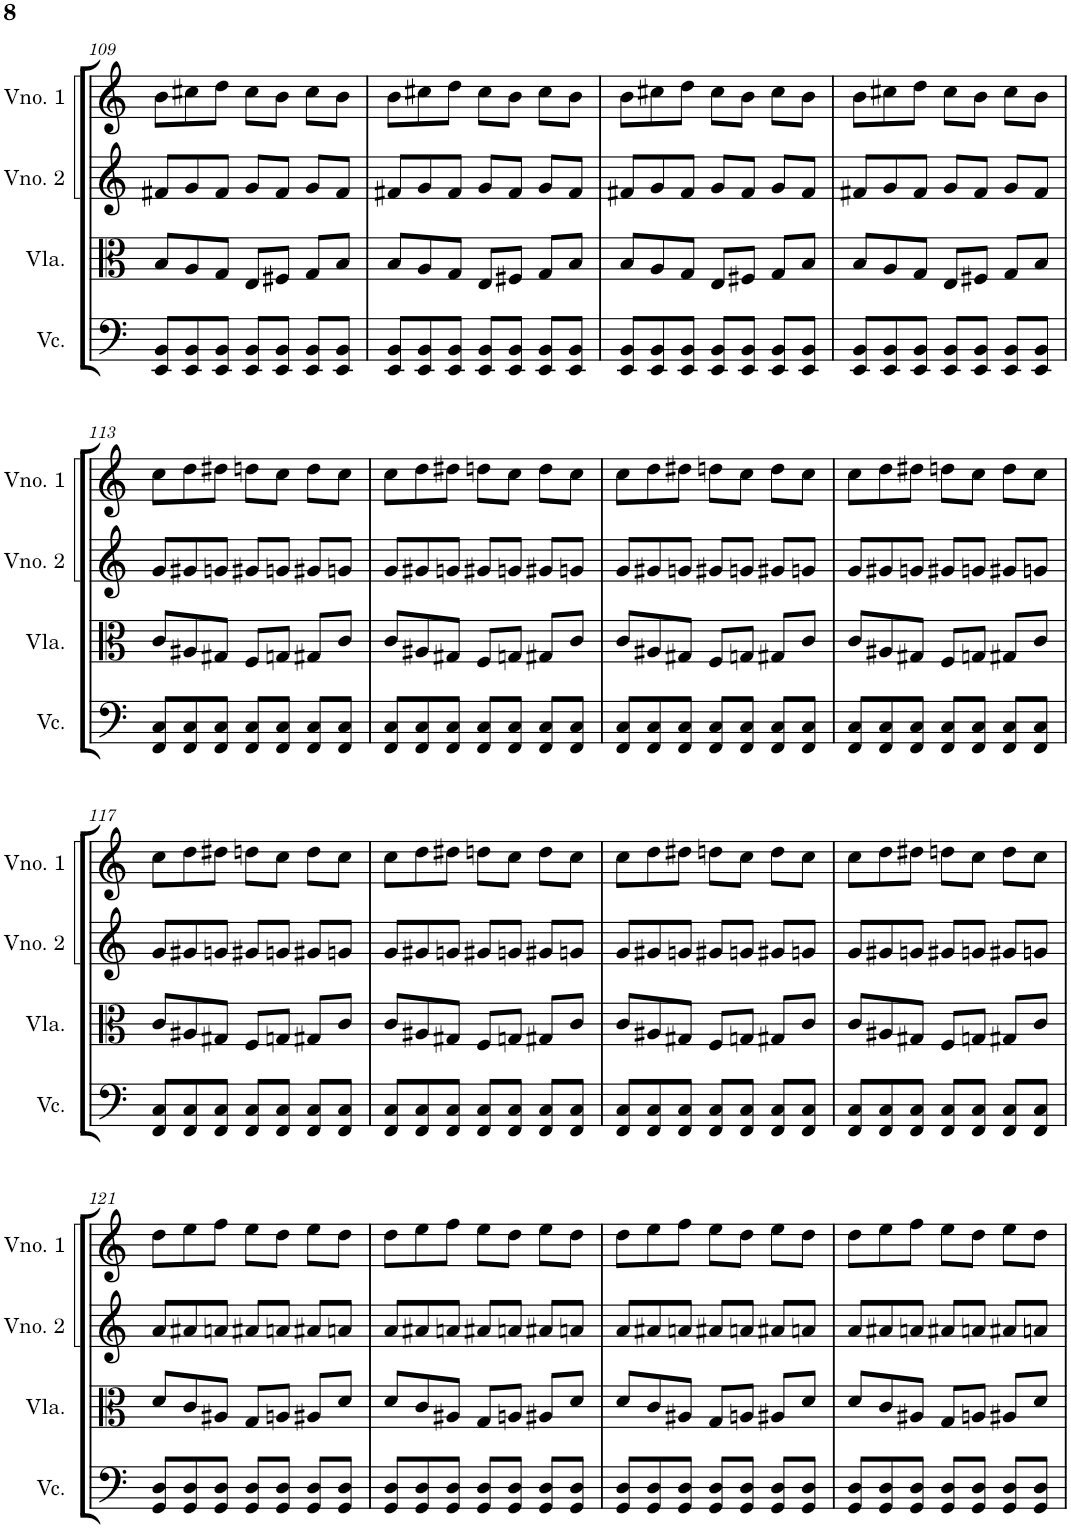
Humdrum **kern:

**kern	**kern	**kern	**kern
*part4	*part3	*part2	*part1
*staff4	*staff3	*staff2	*staff1
*I"Violoncelo	*I"Viola	*I"Violino 2	*I"Violino 1
*I'Vc.	*I'Vla.	*I'Vno. 2	*I'Vno. 1
!!LO:PB:g=z
*clefF4	*clefC3	*clefG2	*clefG2
*k[]	*k[]	*k[]	*k[]
*M7/8	*M7/8	*M7/8	*M7/8
=109	=109	=109	=109
8EE/ 8BB/L	8B/L	8f#X/L	8b\L
8EE/ 8BB/	8A/	8g/	8cc#X\
8EE/ 8BB/J	8G/J	8f#/J	8dd\J
8EE/ 8BB/L	8E/L	8g/L	8cc#\L
8EE/ 8BB/J	8F#X/J	8f#/J	8b\J
8EE/ 8BB/L	8G/L	8g/L	8cc#\L
8EE/ 8BB/J	8B/J	8f#/J	8b\J
=110	=110	=110	=110
8EE/ 8BB/L	8B/L	8f#X/L	8b\L
8EE/ 8BB/	8A/	8g/	8cc#X\
8EE/ 8BB/J	8G/J	8f#/J	8dd\J
8EE/ 8BB/L	8E/L	8g/L	8cc#\L
8EE/ 8BB/J	8F#X/J	8f#/J	8b\J
8EE/ 8BB/L	8G/L	8g/L	8cc#\L
8EE/ 8BB/J	8B/J	8f#/J	8b\J
=111	=111	=111	=111
8EE/ 8BB/L	8B/L	8f#X/L	8b\L
8EE/ 8BB/	8A/	8g/	8cc#X\
8EE/ 8BB/J	8G/J	8f#/J	8dd\J
8EE/ 8BB/L	8E/L	8g/L	8cc#\L
8EE/ 8BB/J	8F#X/J	8f#/J	8b\J
8EE/ 8BB/L	8G/L	8g/L	8cc#\L
8EE/ 8BB/J	8B/J	8f#/J	8b\J
=112	=112	=112	=112
8EE/ 8BB/L	8B/L	8f#X/L	8b\L
8EE/ 8BB/	8A/	8g/	8cc#X\
8EE/ 8BB/J	8G/J	8f#/J	8dd\J
8EE/ 8BB/L	8E/L	8g/L	8cc#\L
8EE/ 8BB/J	8F#X/J	8f#/J	8b\J
8EE/ 8BB/L	8G/L	8g/L	8cc#\L
8EE/ 8BB/J	8B/J	8f#/J	8b\J
!!LO:LB:g=z
=113	=113	=113	=113
8FF/ 8C/L	8c/L	8g/L	8cc\L
8FF/ 8C/	8A#X/	8g#X/	8dd\
8FF/ 8C/J	8G#X/J	8gn/J	8dd#X\J
8FF/ 8C/L	8F/L	8g#X/L	8ddn\L
8FF/ 8C/J	8Gn/J	8gn/J	8cc\J
8FF/ 8C/L	8G#X/L	8g#X/L	8dd\L
8FF/ 8C/J	8c/J	8gn/J	8cc\J
=114	=114	=114	=114
8FF/ 8C/L	8c/L	8g/L	8cc\L
8FF/ 8C/	8A#X/	8g#X/	8dd\
8FF/ 8C/J	8G#X/J	8gn/J	8dd#X\J
8FF/ 8C/L	8F/L	8g#X/L	8ddn\L
8FF/ 8C/J	8Gn/J	8gn/J	8cc\J
8FF/ 8C/L	8G#X/L	8g#X/L	8dd\L
8FF/ 8C/J	8c/J	8gn/J	8cc\J
=115	=115	=115	=115
8FF/ 8C/L	8c/L	8g/L	8cc\L
8FF/ 8C/	8A#X/	8g#X/	8dd\
8FF/ 8C/J	8G#X/J	8gn/J	8dd#X\J
8FF/ 8C/L	8F/L	8g#X/L	8ddn\L
8FF/ 8C/J	8Gn/J	8gn/J	8cc\J
8FF/ 8C/L	8G#X/L	8g#X/L	8dd\L
8FF/ 8C/J	8c/J	8gn/J	8cc\J
=116	=116	=116	=116
8FF/ 8C/L	8c/L	8g/L	8cc\L
8FF/ 8C/	8A#X/	8g#X/	8dd\
8FF/ 8C/J	8G#X/J	8gn/J	8dd#X\J
8FF/ 8C/L	8F/L	8g#X/L	8ddn\L
8FF/ 8C/J	8Gn/J	8gn/J	8cc\J
8FF/ 8C/L	8G#X/L	8g#X/L	8dd\L
8FF/ 8C/J	8c/J	8gn/J	8cc\J
!!LO:LB:g=z
=117	=117	=117	=117
8FF/ 8C/L	8c/L	8g/L	8cc\L
8FF/ 8C/	8A#X/	8g#X/	8dd\
8FF/ 8C/J	8G#X/J	8gn/J	8dd#X\J
8FF/ 8C/L	8F/L	8g#X/L	8ddn\L
8FF/ 8C/J	8Gn/J	8gn/J	8cc\J
8FF/ 8C/L	8G#X/L	8g#X/L	8dd\L
8FF/ 8C/J	8c/J	8gn/J	8cc\J
=118	=118	=118	=118
8FF/ 8C/L	8c/L	8g/L	8cc\L
8FF/ 8C/	8A#X/	8g#X/	8dd\
8FF/ 8C/J	8G#X/J	8gn/J	8dd#X\J
8FF/ 8C/L	8F/L	8g#X/L	8ddn\L
8FF/ 8C/J	8Gn/J	8gn/J	8cc\J
8FF/ 8C/L	8G#X/L	8g#X/L	8dd\L
8FF/ 8C/J	8c/J	8gn/J	8cc\J
=119	=119	=119	=119
8FF/ 8C/L	8c/L	8g/L	8cc\L
8FF/ 8C/	8A#X/	8g#X/	8dd\
8FF/ 8C/J	8G#X/J	8gn/J	8dd#X\J
8FF/ 8C/L	8F/L	8g#X/L	8ddn\L
8FF/ 8C/J	8Gn/J	8gn/J	8cc\J
8FF/ 8C/L	8G#X/L	8g#X/L	8dd\L
8FF/ 8C/J	8c/J	8gn/J	8cc\J
=120	=120	=120	=120
8FF/ 8C/L	8c/L	8g/L	8cc\L
8FF/ 8C/	8A#X/	8g#X/	8dd\
8FF/ 8C/J	8G#X/J	8gn/J	8dd#X\J
8FF/ 8C/L	8F/L	8g#X/L	8ddn\L
8FF/ 8C/J	8Gn/J	8gn/J	8cc\J
8FF/ 8C/L	8G#X/L	8g#X/L	8dd\L
8FF/ 8C/J	8c/J	8gn/J	8cc\J
!!LO:LB:g=z
=121	=121	=121	=121
8GG/ 8D/L	8d/L	8a/L	8dd\L
8GG/ 8D/	8c/	8a#X/	8ee\
8GG/ 8D/J	8A#X/J	8an/J	8ff\J
8GG/ 8D/L	8G/L	8a#X/L	8ee\L
8GG/ 8D/J	8An/J	8an/J	8dd\J
8GG/ 8D/L	8A#X/L	8a#X/L	8ee\L
8GG/ 8D/J	8d/J	8an/J	8dd\J
=122	=122	=122	=122
8GG/ 8D/L	8d/L	8a/L	8dd\L
8GG/ 8D/	8c/	8a#X/	8ee\
8GG/ 8D/J	8A#X/J	8an/J	8ff\J
8GG/ 8D/L	8G/L	8a#X/L	8ee\L
8GG/ 8D/J	8An/J	8an/J	8dd\J
8GG/ 8D/L	8A#X/L	8a#X/L	8ee\L
8GG/ 8D/J	8d/J	8an/J	8dd\J
=123	=123	=123	=123
8GG/ 8D/L	8d/L	8a/L	8dd\L
8GG/ 8D/	8c/	8a#X/	8ee\
8GG/ 8D/J	8A#X/J	8an/J	8ff\J
8GG/ 8D/L	8G/L	8a#X/L	8ee\L
8GG/ 8D/J	8An/J	8an/J	8dd\J
8GG/ 8D/L	8A#X/L	8a#X/L	8ee\L
8GG/ 8D/J	8d/J	8an/J	8dd\J
=124	=124	=124	=124
8GG/ 8D/L	8d/L	8a/L	8dd\L
8GG/ 8D/	8c/	8a#X/	8ee\
8GG/ 8D/J	8A#X/J	8an/J	8ff\J
8GG/ 8D/L	8G/L	8a#X/L	8ee\L
8GG/ 8D/J	8An/J	8an/J	8dd\J
8GG/ 8D/L	8A#X/L	8a#X/L	8ee\L
8GG/ 8D/J	8d/J	8an/J	8dd\J
=	=	=	=
*-	*-	*-	*-
